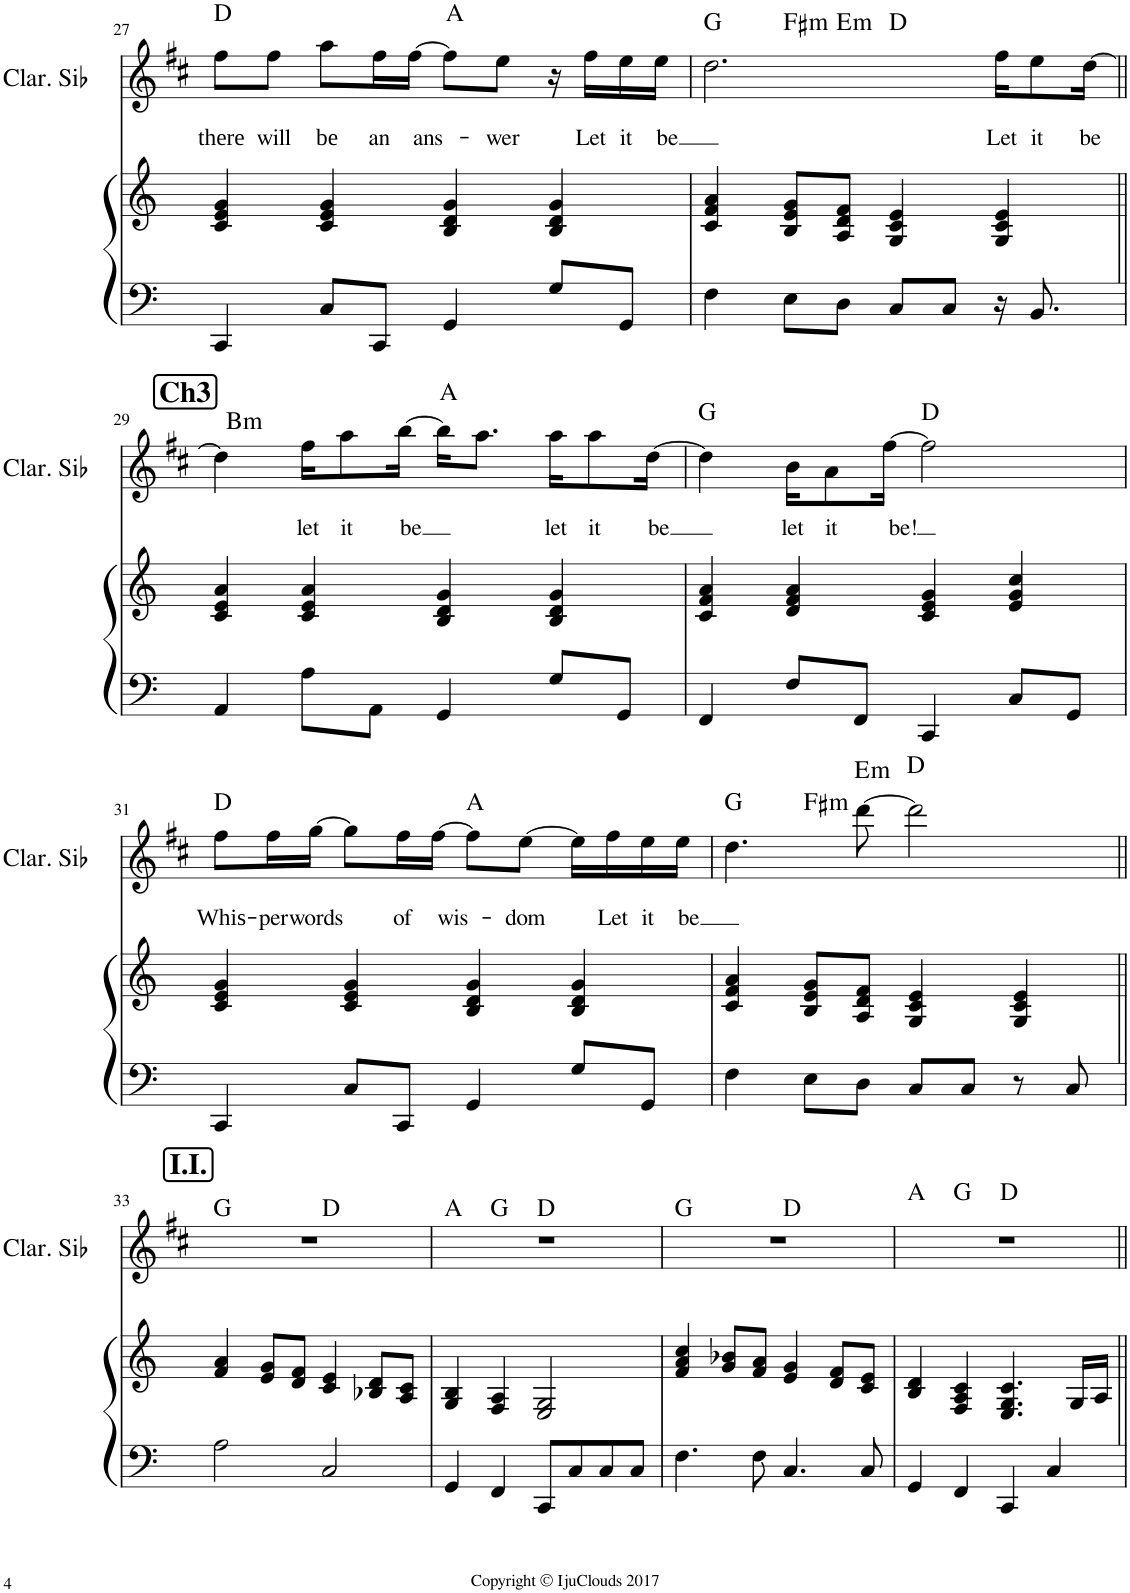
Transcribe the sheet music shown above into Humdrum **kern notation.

**kern	**kern	**kern	**text	**harte
*part2	*part2	*part1	*part1	*part1
*staff3	*staff2	*staff1	*staff1	*
*I"Piano	*	*I"Clarinette en Sib	*	*
*I'Pno	*	*I'Clar. Sib	*	*
!!LO:PB:g=z
*clefF4	*clefG2	*clefG2	*	*
*	*	*Trd1c2	*	*
*k[]	*k[]	*k[f#c#]	*	*
*M4/4	*M4/4	*M4/4	*	*
=27	=27	=27	=27	=27
!	!	!	!LO:LY:b	!
4CC/	4c/ 4e/ 4g/	8ff#\L	there	D:maj
!	!	!	!LO:LY:b	!
.	.	8ff#\J	will	.
!	!	!	!LO:LY:b	!
8C/L	4c/ 4e/ 4g/	8aa\L	be	.
!	!	!	!LO:LY:b	!
8CC/J	.	16ff#\L	an	.
!	!	!	!LO:LY:b	!
.	.	[16ff#\JJ	ans-	.
4GG/	4B/ 4d/ 4g/	8ff#\L]	.	A:maj
!	!	!	!LO:LY:b	!
.	.	8ee\J	-wer	.
8G/L	4B/ 4d/ 4g/	16r	.	.
!	!	!	!LO:LY:b	!
.	.	16ff#\LL	Let	.
!	!	!	!LO:LY:b	!
8GG/J	.	16ee\	it	.
!	!	!	!LO:LY:b	!
.	.	16ee\JJ	be	.
=28	=28	=28	=28	=28
*	*	*^	*	*
*	*	*	*^	*	*
*	*	*	*	*^	*	*
4F\	4c/ 4f/ 4a/	2.dd\	4ryy	4.ryy	2ryy	.	G:maj
!	!	!	!	!	!	!	!LO:H:kt=m
8E\L	8B/ 8e/ 8g/L	.	2.ryy	.	.	.	F#:min
!	!	!	!	!	!	!	!LO:H:kt=m
8D\J	8A/ 8d/ 8f/J	.	.	2ryy	.	.	E:min
8C/L	4G/ 4c/ 4e/	.	.	.	2ryy	.	D:maj
8C/J	.	.	.	.	.	.	.
!	!	!	!	!	!	!LO:LY:b	!
16r	4G/ 4c/ 4e/	16ff#\KL	.	.	.	Let	.
!	!	!	!	!	!	!LO:LY:b	!
8.BB/	.	8ee\	.	.	.	it	.
.	.	.	.	8ryy	.	.	.
!	!	!	!	!	!	!LO:LY:b	!
.	.	[16dd\Jk	.	.	.	be	.
*	*	*v	*v	*v	*v	*	*
!!LO:LB:g=z
!!LO:REH:place=s1:a:B:cj:fs=14:t=Ch3
=29||	=29||	=29||	=29||	=29||
4AA/	4c/ 4e/ 4a/	4dd\]	.	.
!	!	!	!LO:LY:b	!
8A\L	4c/ 4e/ 4a/	16ff#\KL	let	.
!	!	!	!LO:LY:b	!
.	.	8aa\	it	.
8AA\J	.	.	.	.
!	!	!	!LO:LY:b	!
.	.	[16bb\Jk	be	.
4GG/	4B/ 4d/ 4g/	16bb\KL]	.	A:maj
.	.	8.aa\J	.	.
!	!	!	!LO:LY:b	!
8G/L	4B/ 4d/ 4g/	16aa\KL	let	.
!	!	!	!LO:LY:b	!
.	.	8aa\	it	.
8GG/J	.	.	.	.
!	!	!	!LO:LY:b	!
.	.	[16dd\Jk	be	.
=30	=30	=30	=30	=30
4FF/	4c/ 4f/ 4a/	4dd\]	.	G:maj
!	!	!	!LO:LY:b	!
8F/L	4d/ 4f/ 4a/	16b\KL	let	.
!	!	!	!LO:LY:b	!
.	.	8a\	it	.
8FF/J	.	.	.	.
!	!	!	!LO:LY:b	!
.	.	[16ff#\Jk	be!	.
4CC/	4c/ 4e/ 4g/	2ff#\]	.	D:maj
8C/L	4e/ 4g/ 4cc/	.	.	.
8GG/J	.	.	.	.
!!LO:LB:g=z
=31	=31	=31	=31	=31
!	!	!	!LO:LY:b	!
4CC/	4c/ 4e/ 4g/	8ff#\L	Whis-	D:maj
!	!	!	!LO:LY:b	!
.	.	16ff#\L	-per	.
!	!	!	!LO:LY:b	!
.	.	[16gg\JJ	words	.
8C/L	4c/ 4e/ 4g/	8gg\L]	.	.
!	!	!	!LO:LY:b	!
8CC/J	.	16ff#\L	of	.
!	!	!	!LO:LY:b	!
.	.	[16ff#\JJ	wis-	.
4GG/	4B/ 4d/ 4g/	8ff#\L]	.	A:maj
!	!	!	!LO:LY:b	!
.	.	[8ee\J	-dom	.
8G/L	4B/ 4d/ 4g/	16ee\LL]	.	.
!	!	!	!LO:LY:b	!
.	.	16ff#\	Let	.
!	!	!	!LO:LY:b	!
8GG/J	.	16ee\	it	.
!	!	!	!LO:LY:b	!
.	.	16ee\JJ	be	.
=32	=32	=32	=32	=32
*	*	*^	*	*
4F\	4c/ 4f/ 4a/	4.dd\	4ryy	.	G:maj
!	!	!	!	!	!LO:H:kt=m
8E\L	8B/ 8e/ 8g/L	.	2.ryy	.	F#:min
!	!	!	!	!	!LO:H:kt=m
8D\J	8A/ 8d/ 8f/J	[8ddd\	.	.	E:min
8C/L	4G/ 4c/ 4e/	2ddd\]	.	.	D:maj
8C/J	.	.	.	.	.
8r	4G/ 4c/ 4e/	.	.	.	.
8C/	.	.	.	.	.
!!LO:LB:g=z	!!
!!LO:REH:place=s1:a:B:cj:fs=14:t=I.I.	!!
=33||	=33||	=33||	=33||	=33||	=33||
2A\	4f/ 4a/	1r	2ryy	.	G:maj
.	8e/ 8g/L	.	.	.	.
.	8d/ 8f/J	.	.	.	.
2C/	4c/ 4e/	.	2ryy	.	D:maj
.	8B-X/ 8d/L	.	.	.	.
.	8A/ 8c/J	.	.	.	.
=34	=34	=34	=34	=34	=34
*	*	*	*^	*	*
4GG/	4G/ 4B/	1r	4ryy	2ryy	.	A:maj
4FF/	4F/ 4A/	.	2.ryy	.	.	G:maj
8CC/L	2E/ 2G/	.	.	2ryy	.	D:maj
8C/	.	.	.	.	.	.
8C/	.	.	.	.	.	.
8C/J	.	.	.	.	.	.
*	*	*	*v	*v	*	*
=35	=35	=35	=35	=35	=35
4.F\	4f/ 4a/ 4cc/	1r	2ryy	.	G:maj
.	8g/ 8b-X/L	.	.	.	.
8F\	8f/ 8a/J	.	.	.	.
4.C/	4e/ 4g/	.	2ryy	.	D:maj
.	8d/ 8f/L	.	.	.	.
8C/	8c/ 8e/J	.	.	.	.
=36	=36	=36	=36	=36	=36
*	*	*	*^	*	*
4GG/	4B/ 4d/	1r	4ryy	2ryy	.	A:maj
4FF/	4F/ 4A/ 4c/	.	2.ryy	.	.	G:maj
4CC/	4.E/ 4.G/ 4.c/	.	.	2ryy	.	D:maj
4C/	.	.	.	.	.	.
.	16G/LL	.	.	.	.	.
.	16A/JJ	.	.	.	.	.
*	*	*v	*v	*v	*	*
=||	=||	=||	=||	=||
*-	*-	*-	*-	*-
